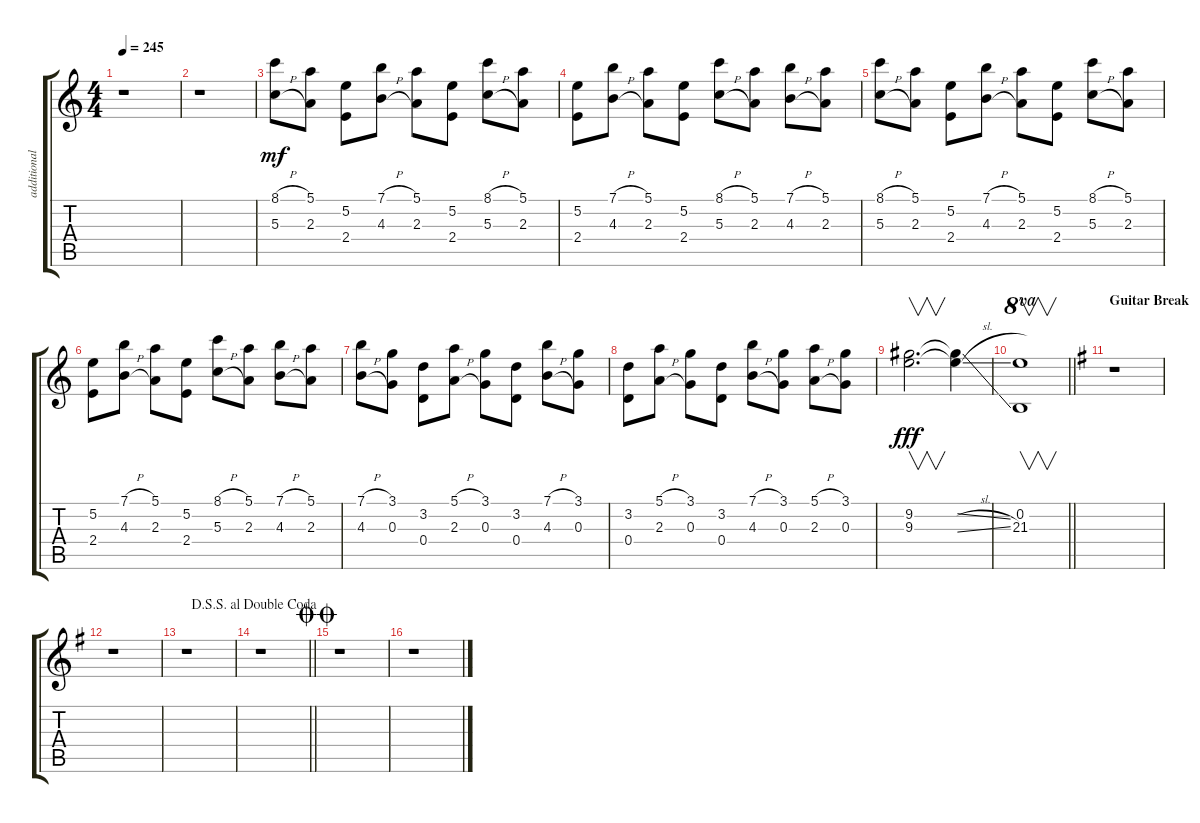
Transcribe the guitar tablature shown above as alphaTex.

\track ("additional guitar 2" "additional") {instrument distortionguitar}
\staff {score tabs}
\tuning (E4 B3 G3 D3 A2 E2) {hide}
\ts (4 4)
\tempo 245
\clef g2
\ks c
r.1{dy mf} |
r.1 |
(8.1{h} 5.3{h}).8 (5.1 2.3).8 (5.2 2.4).8 (7.1{h} 4.3{h}).8 (5.1 2.3).8 (5.2 2.4).8 (8.1{h} 5.3{h}).8 (5.1 2.3).8 |
(5.2 2.4).8 (7.1{h} 4.3{h}).8 (5.1 2.3).8 (5.2 2.4).8 (8.1{h} 5.3{h}).8 (5.1 2.3).8 (7.1{h} 4.3{h}).8 (5.1 2.3).8 |
(8.1{h} 5.3{h}).8 (5.1 2.3).8 (5.2 2.4).8 (7.1{h} 4.3{h}).8 (5.1 2.3).8 (5.2 2.4).8 (8.1{h} 5.3{h}).8 (5.1 2.3).8 |
(5.2 2.4).8 (7.1{h} 4.3{h}).8 (5.1 2.3).8 (5.2 2.4).8 (8.1{h} 5.3{h}).8 (5.1 2.3).8 (7.1{h} 4.3{h}).8 (5.1 2.3).8 |
(7.1{h} 4.3{h}).8 (3.1 0.3).8 (3.2 0.4).8 (5.1{h} 2.3{h}).8 (3.1 0.3).8 (3.2 0.4).8 (7.1{h} 4.3{h}).8 (3.1 0.3).8 |
(3.2 0.4).8 (5.1{h} 2.3{h}).8 (3.1 0.3).8 (3.2 0.4).8 (7.1{h} 4.3{h}).8 (3.1 0.3).8 (5.1{h} 2.3{h}).8 (3.1 0.3).8 |
(9.2 9.3).2{v d dy fff} (9.2{sl t} 9.3{sl t}).4 |
\barLineRight lightlight
(0.2 21.3).1{v ot 8va} |
\section ("" "Guitar Break")
\ks g
r.1 |
r.1 |
r.1 |
\jump dalsegnosegnoaldoublecoda
\barLineRight lightlight
r.1 |
\jump doublecoda
r.1 |
r.1
